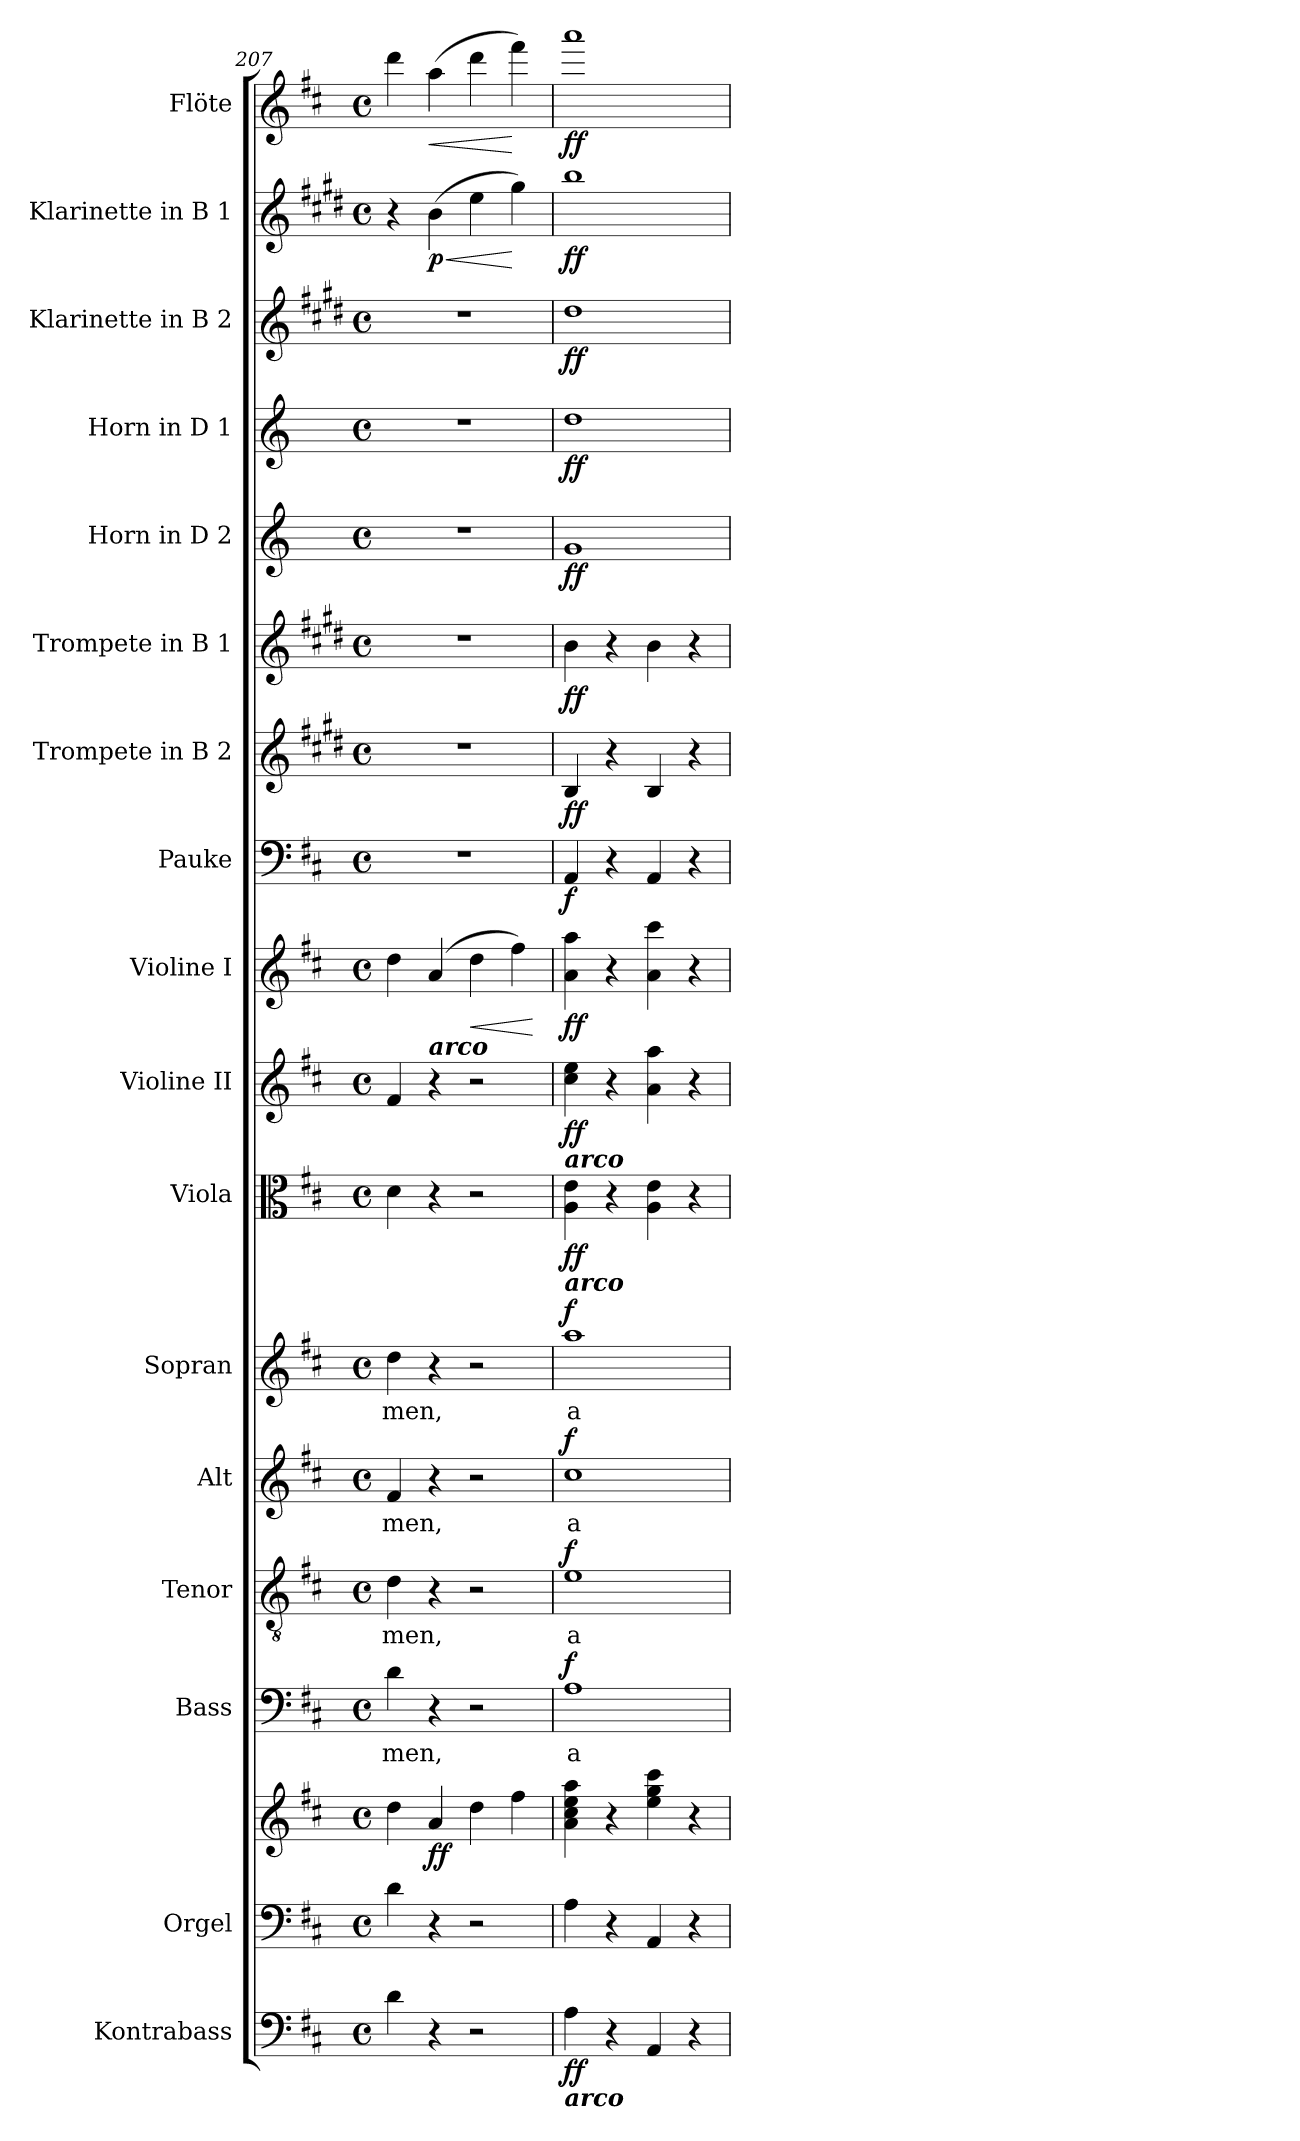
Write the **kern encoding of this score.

**kern	**dynam	**kern	**kern	**dynam	**kern	**text	**dynam	**kern	**text	**dynam	**kern	**text	**dynam	**kern	**text	**dynam	**kern	**dynam	**kern	**dynam	**kern	**dynam	**kern	**dynam	**kern	**dynam	**kern	**dynam	**kern	**dynam	**kern	**dynam	**kern	**dynam	**kern	**dynam	**kern	**dynam
*part17	*part17	*part16	*part16	*part16	*part15	*part15	*part15	*part14	*part14	*part14	*part13	*part13	*part13	*part12	*part12	*part12	*part11	*part11	*part10	*part10	*part9	*part9	*part8	*part8	*part7	*part7	*part6	*part6	*part5	*part5	*part4	*part4	*part3	*part3	*part2	*part2	*part1	*part1
*staff18	*staff18	*staff17	*staff16	*staff16/17	*staff15	*staff15	*staff15	*staff14	*staff14	*staff14	*staff13	*staff13	*staff13	*staff12	*staff12	*staff12	*staff11	*staff11	*staff10	*staff10	*staff9	*staff9	*staff8	*staff8	*staff7	*staff7	*staff6	*staff6	*staff5	*staff5	*staff4	*staff4	*staff3	*staff3	*staff2	*staff2	*staff1	*staff1
*I"Kontrabass	*	*I"Orgel	*	*	*I"Bass	*	*	*I"Tenor	*	*	*I"Alt	*	*	*I"Sopran	*	*	*I"Viola	*	*I"Violine II	*	*I"Violine I	*	*I"Pauke	*	*I"Trompete in B 2	*	*I"Trompete in B 1	*	*I"Horn in D 2	*	*I"Horn in D 1	*	*I"Klarinette in B 2	*	*I"Klarinette in B 1	*	*I"Flöte	*
*I'Kb.	*	*I'Org.	*	*	*I'B	*	*	*I'T	*	*	*I'A	*	*	*I'S	*	*	*I'Vla.	*	*I'Vl. II	*	*I'Vl. I	*	*I'Pk.	*	*I'Trp. 2	*	*I'Trp. 1	*	*I'Hrn. 2	*	*I'Hrn. 1	*	*I'Kl. 2	*	*I'Kl. 1	*	*I'Fl.	*
*clefF4	*	*clefF4	*clefG2	*	*clefF4	*	*	*clefGv2	*	*	*clefG2	*	*	*clefG2	*	*	*clefC3	*	*clefG2	*	*clefG2	*	*clefF4	*	*clefG2	*	*clefG2	*	*clefG2	*	*clefG2	*	*clefG2	*	*clefG2	*	*clefG2	*
*ITrd7c12	*	*	*	*	*	*	*	*	*	*	*	*	*	*	*	*	*	*	*	*	*	*	*	*	*ITrd1c2	*	*ITrd1c2	*	*ITrd-1c-2	*	*ITrd-1c-2	*	*ITrd1c2	*	*ITrd1c2	*	*	*
*k[f#c#]	*	*k[f#c#]	*k[f#c#]	*	*k[f#c#]	*	*	*k[f#c#]	*	*	*k[f#c#]	*	*	*k[f#c#]	*	*	*k[f#c#]	*	*k[f#c#]	*	*k[f#c#]	*	*k[f#c#]	*	*k[f#c#]	*	*k[f#c#]	*	*k[f#c#]	*	*k[f#c#]	*	*k[f#c#]	*	*k[f#c#]	*	*k[f#c#]	*
*D:	*	*D:	*D:	*	*D:	*	*	*D:	*	*	*D:	*	*	*D:	*	*	*D:	*	*D:	*	*D:	*	*D:	*	*D:	*	*D:	*	*D:	*	*D:	*	*D:	*	*D:	*	*D:	*
*M4/4	*	*M4/4	*M4/4	*	*M4/4	*	*	*M4/4	*	*	*M4/4	*	*	*M4/4	*	*	*M4/4	*	*M4/4	*	*M4/4	*	*M4/4	*	*M4/4	*	*M4/4	*	*M4/4	*	*M4/4	*	*M4/4	*	*M4/4	*	*M4/4	*
*met(c)	*	*met(c)	*met(c)	*	*met(c)	*	*	*met(c)	*	*	*met(c)	*	*	*met(c)	*	*	*met(c)	*	*met(c)	*	*met(c)	*	*met(c)	*	*met(c)	*	*met(c)	*	*met(c)	*	*met(c)	*	*met(c)	*	*met(c)	*	*met(c)	*
=207	=207	=207	=207	=207	=207	=207	=207	=207	=207	=207	=207	=207	=207	=207	=207	=207	=207	=207	=207	=207	=207	=207	=207	=207	=207	=207	=207	=207	=207	=207	=207	=207	=207	=207	=207	=207	=207	=207
!	!	!	!	!	!	!LO:LY:b	!	!	!LO:LY:b	!	!	!LO:LY:b	!	!	!LO:LY:b	!	!	!	!	!	!	!	!	!	!	!	!	!	!	!	!	!	!	!	!	!	!	!
4D\	.	4d\	4dd\	.	4d\	-men,	.	4d\	-men,	.	4f#/	-men,	.	4dd\	-men,	.	4d\	.	4f#/	.	4dd\	.	1r	.	1r	.	1r	.	1r	.	1r	.	1r	.	4r	.	4ddd\	.
!	!	!	!	!	!	!	!	!	!	!	!	!	!	!	!	!	!	!	!	!	!LO:TX:b:Bi:t=arco	!	!	!	!	!	!	!	!	!	!	!	!	!	!	!	!	!
!	!	!	!	!LO:DY:b	!	!	!	!	!	!	!	!	!	!	!	!	!	!	!	!	!	!	!	!	!	!	!	!	!	!	!	!	!	!	!	!LO:HP:b	!	!LO:HP:b
!	!	!	!	!	!	!	!	!	!	!	!	!	!	!	!	!	!	!	!	!	!	!	!	!	!	!	!	!	!	!	!	!	!	!	!	!LO:DY:n=1:b	!	!
4r	.	4r	4a/	ff	4r	.	.	4r	.	.	4r	.	.	4r	.	.	4r	.	4r	.	(4a/	.	.	.	.	.	.	.	.	.	.	.	.	.	(>4a\	< p	(>4aa\	<
!	!	!	!	!	!	!	!	!	!	!	!	!	!	!	!	!	!	!	!	!	!	!LO:HP:b	!	!	!	!	!	!	!	!	!	!	!	!	!	!	!	!
2r	.	2r	4dd\	.	2r	.	.	2r	.	.	2r	.	.	2r	.	.	2r	.	2r	.	4dd\	<	.	.	.	.	.	.	.	.	.	.	.	.	4dd\	.	4ddd\	.
.	.	.	4ff#\	.	.	.	.	.	.	.	.	.	.	.	.	.	.	.	.	.	4ff#\)	.	.	.	.	.	.	.	.	.	.	.	.	.	4ff#\)	[	4fff#\)	[
.	.	.	.	.	.	.	.	.	.	.	.	.	.	.	.	.	.	.	.	.	.	[	.	.	.	.	.	.	.	.	.	.	.	.	.	.	.	.
=208	=208	=208	=208	=208	=208	=208	=208	=208	=208	=208	=208	=208	=208	=208	=208	=208	=208	=208	=208	=208	=208	=208	=208	=208	=208	=208	=208	=208	=208	=208	=208	=208	=208	=208	=208	=208	=208	=208
!	!	!	!	!	!	!	!	!	!	!	!	!	!	!	!	!	!	!	!LO:TX:b:Bi:t=arco	!	!	!	!	!	!	!	!	!	!	!	!	!	!	!	!	!	!	!
!	!	!	!	!	!	!	!	!	!	!	!	!	!	!	!	!	!LO:TX:b:Bi:t=arco	!	!	!	!	!	!	!	!	!	!	!	!	!	!	!	!	!	!	!	!	!
!LO:TX:b:Bi:t=arco	!	!	!	!	!	!	!	!	!	!	!	!	!	!	!	!	!	!	!	!	!	!	!	!	!	!	!	!	!	!	!	!	!	!	!	!	!	!
!	!LO:DY:b	!	!	!	!	!LO:LY:b	!LO:DY:a	!	!LO:LY:b	!LO:DY:a	!	!LO:LY:b	!LO:DY:a	!	!LO:LY:b	!LO:DY:a	!	!LO:DY:b	!	!LO:DY:b	!	!LO:DY:b	!	!LO:DY:b	!	!LO:DY:b	!	!LO:DY:b	!	!LO:DY:b	!	!LO:DY:b	!	!LO:DY:b	!	!LO:DY:b	!	!LO:DY:b
4AA\	ff	4A\	4a\ 4cc#\ 4ee\ 4aa\	.	1A	a-	f	1e	a-	f	1cc#	a-	f	1aa	a-	f	4A\ 4e\	ff	4cc#\ 4ee\	ff	4a\ 4aa\	ff	4AA/	f	4A/	ff	4a\	ff	1a	ff	1ee	ff	1cc#	ff	1aa	ff	1aaa	ff
4r	.	4r	4r	.	.	.	.	.	.	.	.	.	.	.	.	.	4r	.	4r	.	4r	.	4r	.	4r	.	4r	.	.	.	.	.	.	.	.	.	.	.
4AAA/	.	4AA/	4ee\ 4gg\ 4ccc#\	.	.	.	.	.	.	.	.	.	.	.	.	.	4A\ 4e\	.	4a\ 4aa\	.	4a\ 4ccc#\	.	4AA/	.	4A/	.	4a\	.	.	.	.	.	.	.	.	.	.	.
4r	.	4r	4r	.	.	.	.	.	.	.	.	.	.	.	.	.	4r	.	4r	.	4r	.	4r	.	4r	.	4r	.	.	.	.	.	.	.	.	.	.	.
=	=	=	=	=	=	=	=	=	=	=	=	=	=	=	=	=	=	=	=	=	=	=	=	=	=	=	=	=	=	=	=	=	=	=	=	=	=	=
*-	*-	*-	*-	*-	*-	*-	*-	*-	*-	*-	*-	*-	*-	*-	*-	*-	*-	*-	*-	*-	*-	*-	*-	*-	*-	*-	*-	*-	*-	*-	*-	*-	*-	*-	*-	*-	*-	*-
